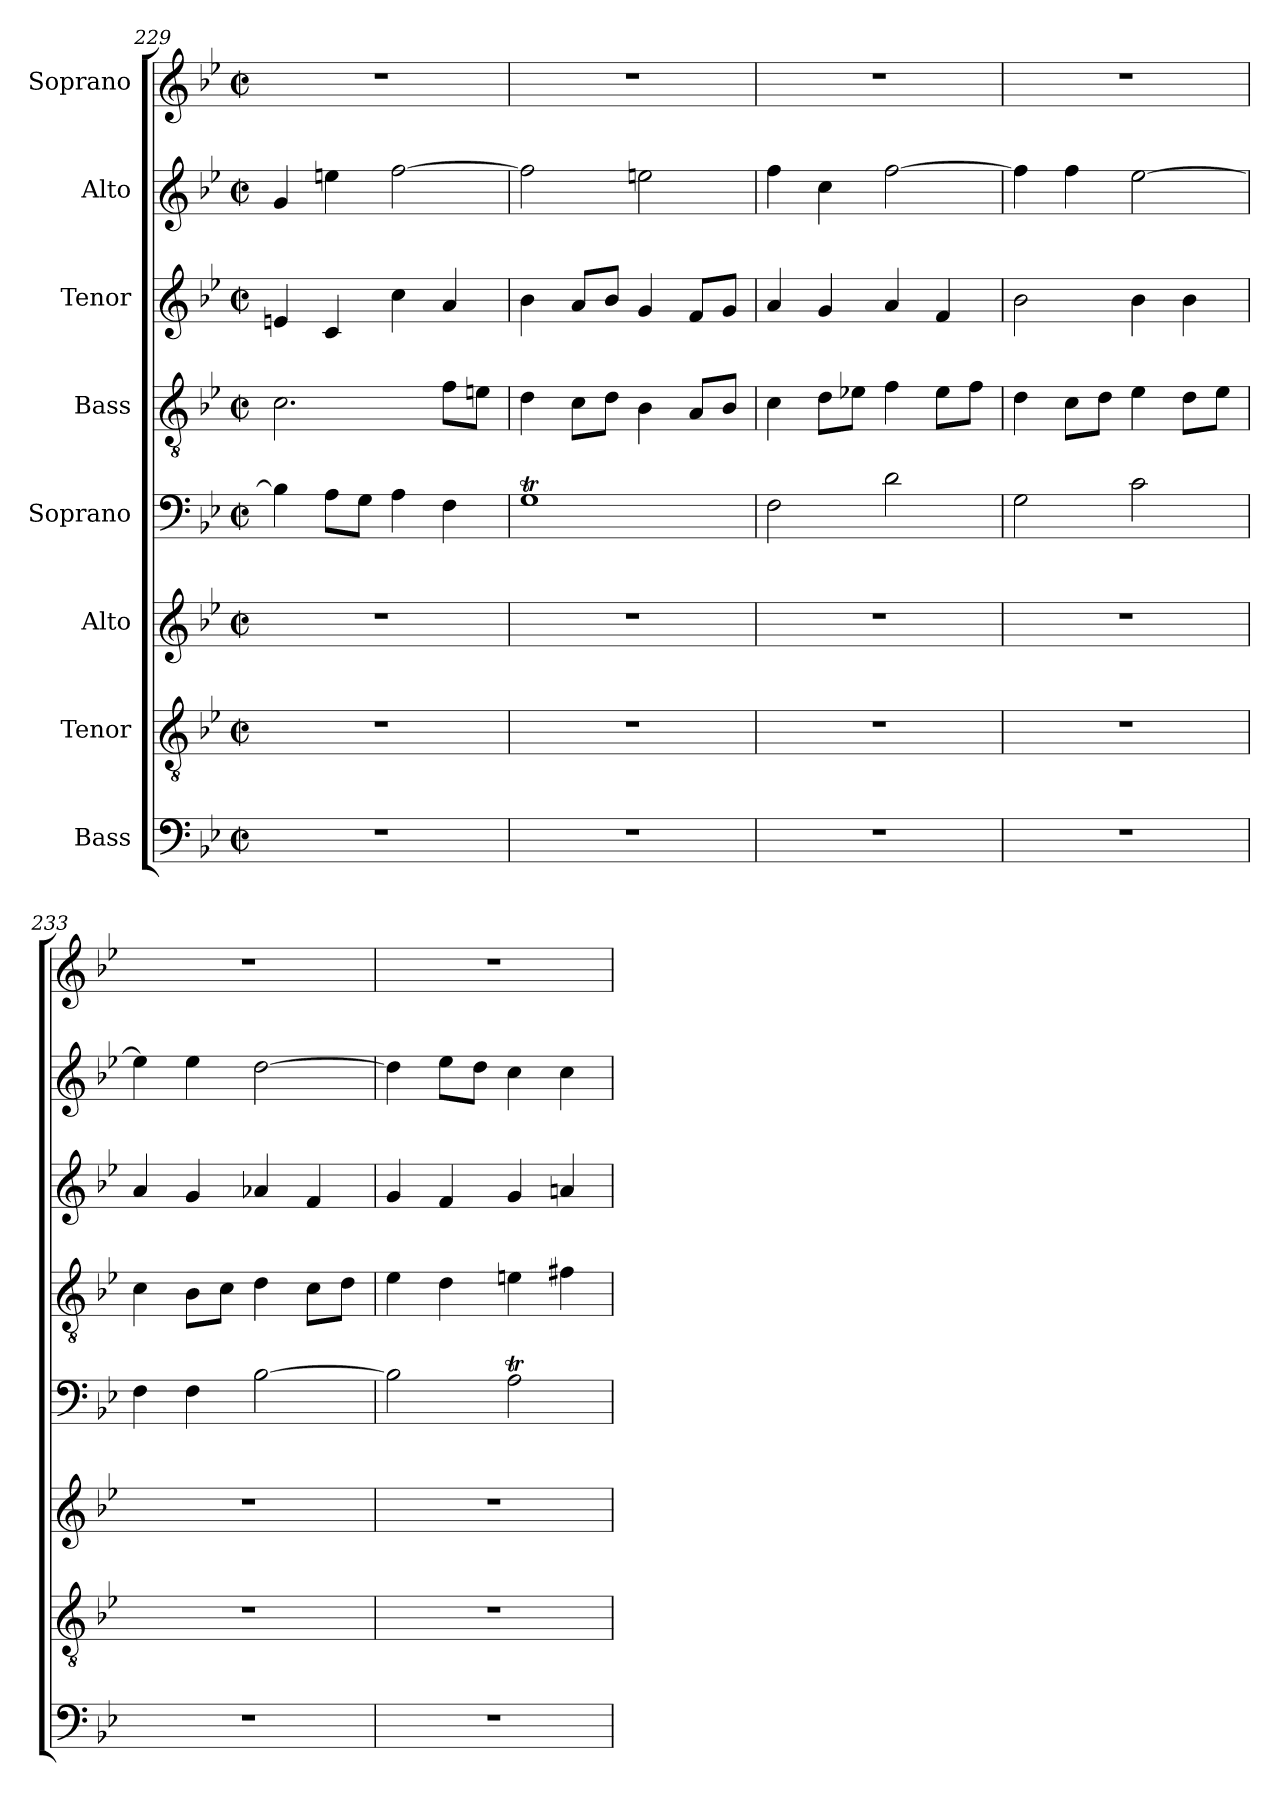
**kern	**kern	**kern	**kern	**kern	**kern	**kern	**kern
*part8	*part7	*part6	*part5	*part4	*part3	*part2	*part1
*staff8	*staff7	*staff6	*staff5	*staff4	*staff3	*staff2	*staff1
*I"Bass	*I"Tenor	*I"Alto	*I"Soprano	*I"Bass	*I"Tenor	*I"Alto	*I"Soprano
*clefF4	*clefGv2	*clefG2	*clefF4	*clefGv2	*clefG2	*clefG2	*clefG2
*k[b-e-]	*k[b-e-]	*k[b-e-]	*k[b-e-]	*k[b-e-]	*k[b-e-]	*k[b-e-]	*k[b-e-]
*B-:	*B-:	*B-:	*B-:	*B-:	*B-:	*B-:	*B-:
*M2/2	*M2/2	*M2/2	*M2/2	*M2/2	*M2/2	*M2/2	*M2/2
*met(c|)	*met(c|)	*met(c|)	*met(c|)	*met(c|)	*met(c|)	*met(c|)	*met(c|)
=229	=229	=229	=229	=229	=229	=229	=229
1r	1r	1r	4B-\]	2.c\	4en/	4g/	1r
.	.	.	8A\L	.	4c/	4een\	.
.	.	.	8G\J	.	.	.	.
.	.	.	4A\	.	4cc\	[>2ff\	.
.	.	.	4F\	8f\L	4a/	.	.
.	.	.	.	8en\J	.	.	.
=230	=230	=230	=230	=230	=230	=230	=230
1r	1r	1r	1GT	4d\	4b-\	2ff\]	1r
.	.	.	.	8c\L	8a/L	.	.
.	.	.	.	8d\J	8b-/J	.	.
.	.	.	.	4B-\	4g/	2een\	.
.	.	.	.	8A/L	8f/L	.	.
.	.	.	.	8B-/J	8g/J	.	.
=231	=231	=231	=231	=231	=231	=231	=231
1r	1r	1r	2F\	4c\	4a/	4ff\	1r
.	.	.	.	8d\L	4g/	4cc\	.
.	.	.	.	8e-X\J	.	.	.
.	.	.	2d\	4f\	4a/	[>2ff\	.
.	.	.	.	8e-\L	4f/	.	.
.	.	.	.	8f\J	.	.	.
=232	=232	=232	=232	=232	=232	=232	=232
1r	1r	1r	2G\	4d\	2b-\	4ff\]	1r
.	.	.	.	8c\L	.	4ff\	.
.	.	.	.	8d\J	.	.	.
.	.	.	2c\	4e-\	4b-\	[>2ee-\	.
.	.	.	.	8d\L	4b-\	.	.
.	.	.	.	8e-\J	.	.	.
=233	=233	=233	=233	=233	=233	=233	=233
1r	1r	1r	4F\	4c\	4a/	4ee-\]	1r
.	.	.	4F\	8B-\L	4g/	4ee-\	.
.	.	.	.	8c\J	.	.	.
.	.	.	[<2B-\	4d\	4a-X/	[<2dd\	.
.	.	.	.	8c\L	4f/	.	.
.	.	.	.	8d\J	.	.	.
!!LO:LB:g=z
=234	=234	=234	=234	=234	=234	=234	=234
1r	1r	1r	2B-\]	4e-\	4g/	4dd\]	1r
.	.	.	.	4d\	4f/	8ee-\L	.
.	.	.	.	.	.	8dd\J	.
.	.	.	2At\	4en\	4g/	4cc\	.
.	.	.	.	4f#X\	4an/	4cc\	.
=	=	=	=	=	=	=	=
*-	*-	*-	*-	*-	*-	*-	*-
